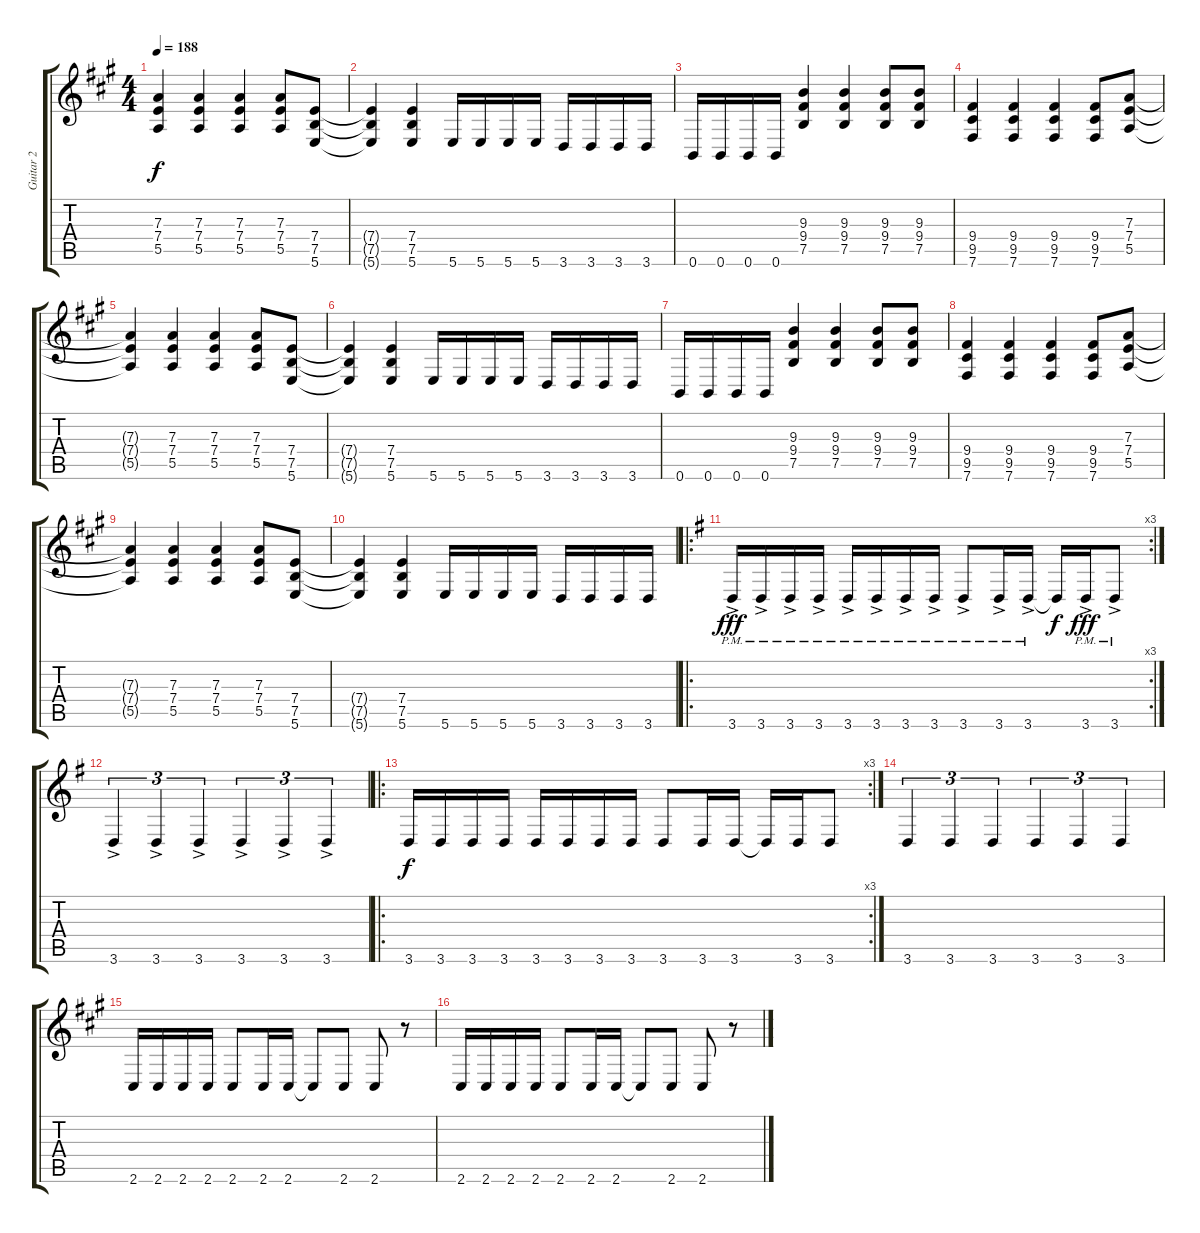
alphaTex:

\track ("Guitar 2" "Guitar 2") {instrument overdrivenguitar}
\staff {score tabs}
\tuning (B3 Gb3 D3 A2 E2 B1) {hide}
\ts (4 4)
\tempo 188
\clef g2
\ks f#minor
(7.3{t} 7.4{t} 5.5{t}).4{dy f} (7.3 7.4 5.5).4 (7.3 7.4 5.5).4 (7.3 7.4 5.5).8 (7.4 7.5 5.6).8 |
(7.4{t} 7.5{t} 5.6{t}).4 (7.4 7.5 5.6).4 5.6.16 5.6.16 5.6.16 5.6.16 3.6.16 3.6.16 3.6.16 3.6.16 |
0.6.16 0.6.16 0.6.16 0.6.16 (9.3 9.4 7.5).4 (9.3 9.4 7.5).4 (9.3 9.4 7.5).8 (9.3 9.4 7.5).8 |
(9.4 9.5 7.6).4 (9.4 9.5 7.6).4 (9.4 9.5 7.6).4 (9.4 9.5 7.6).8 (7.3 7.4 5.5).8 |
(7.3{t} 7.4{t} 5.5{t}).4 (7.3 7.4 5.5).4 (7.3 7.4 5.5).4 (7.3 7.4 5.5).8 (7.4 7.5 5.6).8 |
(7.4{t} 7.5{t} 5.6{t}).4 (7.4 7.5 5.6).4 5.6.16 5.6.16 5.6.16 5.6.16 3.6.16 3.6.16 3.6.16 3.6.16 |
0.6.16 0.6.16 0.6.16 0.6.16 (9.3 9.4 7.5).4 (9.3 9.4 7.5).4 (9.3 9.4 7.5).8 (9.3 9.4 7.5).8 |
(9.4 9.5 7.6).4 (9.4 9.5 7.6).4 (9.4 9.5 7.6).4 (9.4 9.5 7.6).8 (7.3 7.4 5.5).8 |
(7.3{t} 7.4{t} 5.5{t}).4 (7.3 7.4 5.5).4 (7.3 7.4 5.5).4 (7.3 7.4 5.5).8 (7.4 7.5 5.6).8 |
(7.4{t} 7.5{t} 5.6{t}).4 (7.4 7.5 5.6).4 5.6.16 5.6.16 5.6.16 5.6.16 3.6.16 3.6.16 3.6.16 3.6.16 |
\ro
\rc 3
\ks eminor
3.6{ac pm}.16{dy fff} 3.6{ac pm}.16 3.6{ac pm}.16 3.6{ac pm}.16 3.6{ac pm}.16 3.6{ac pm}.16 3.6{ac pm}.16 3.6{ac pm}.16 3.6{ac pm}.8 3.6{ac pm}.16 3.6{ac pm}.16 3.6{t}.16{dy f} 3.6{ac pm}.16{dy fff} 3.6{ac pm}.8 |
3.6{ac}.4{tu (3 2)} 3.6{ac}.4{tu (3 2)} 3.6{ac}.4{tu (3 2)} 3.6{ac}.4{tu (3 2)} 3.6{ac}.4{tu (3 2)} 3.6{ac}.4{tu (3 2)} |
\ro
\rc 3
3.6.16{dy f} 3.6.16 3.6.16 3.6.16 3.6.16 3.6.16 3.6.16 3.6.16 3.6.8 3.6.16 3.6.16 3.6{t}.16 3.6.16 3.6.8 |
3.6.4{tu (3 2)} 3.6.4{tu (3 2)} 3.6.4{tu (3 2)} 3.6.4{tu (3 2)} 3.6.4{tu (3 2)} 3.6.4{tu (3 2)} |
\ks f#minor
2.6.16 2.6.16 2.6.16 2.6.16 2.6.8 2.6.16 2.6.16 2.6{t}.8 2.6.8 2.6.8 r.8 |
2.6.16 2.6.16 2.6.16 2.6.16 2.6.8 2.6.16 2.6.16 2.6{t}.8 2.6.8 2.6.8 r.8
